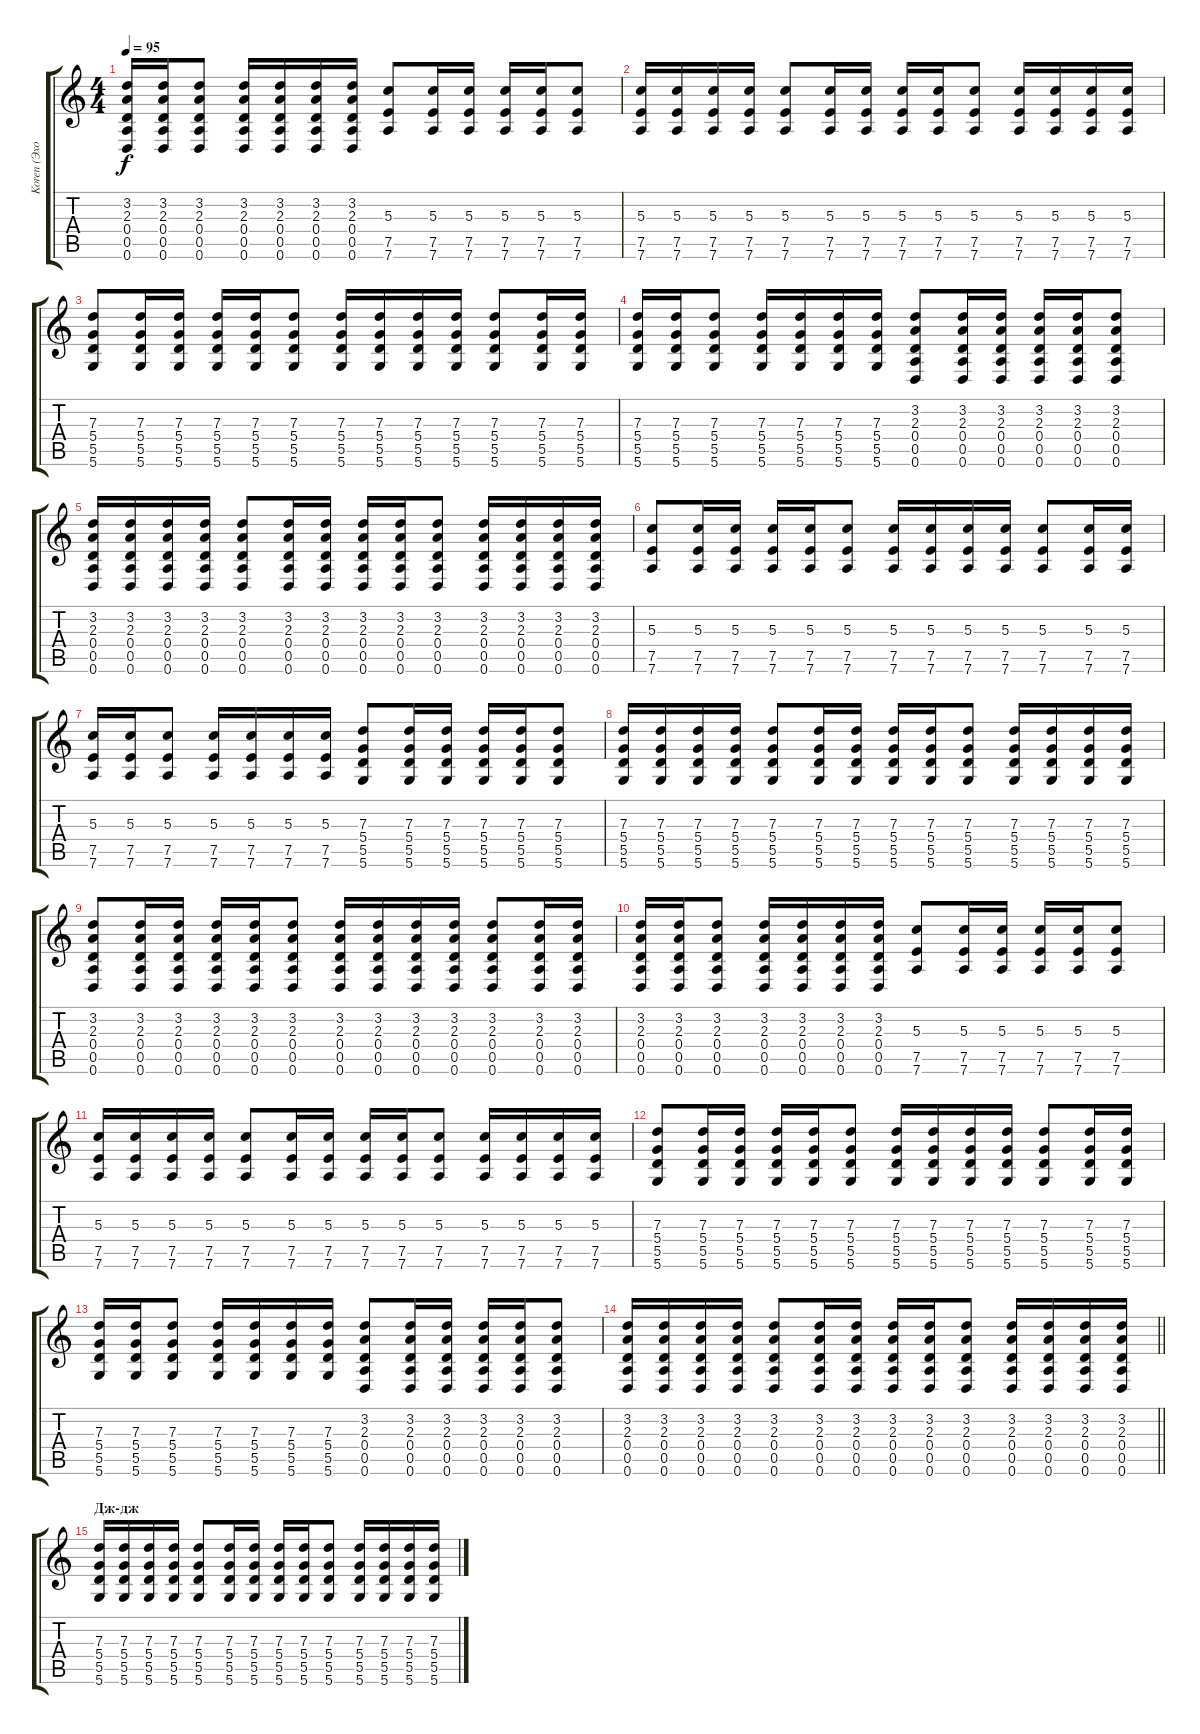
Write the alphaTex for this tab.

\track ("Koren (Эхо)" "Koren (Эхо") {instrument distortionguitar}
\staff {score tabs}
\tuning (E4 B3 G3 D3 A2 D2) {hide}
\ts (4 4)
\tempo 95
\clef g2
\ks c
(3.2 2.3 0.4 0.5 0.6).16{dy f} (3.2 2.3 0.4 0.5 0.6).16 (3.2 2.3 0.4 0.5 0.6).8 (3.2 2.3 0.4 0.5 0.6).16 (3.2 2.3 0.4 0.5 0.6).16 (3.2 2.3 0.4 0.5 0.6).16 (3.2 2.3 0.4 0.5 0.6).16 (5.3 7.5 7.6).8 (5.3 7.5 7.6).16 (5.3 7.5 7.6).16 (5.3 7.5 7.6).16 (5.3 7.5 7.6).16 (5.3 7.5 7.6).8 |
(5.3 7.5 7.6).16 (5.3 7.5 7.6).16 (5.3 7.5 7.6).16 (5.3 7.5 7.6).16 (5.3 7.5 7.6).8 (5.3 7.5 7.6).16 (5.3 7.5 7.6).16 (5.3 7.5 7.6).16 (5.3 7.5 7.6).16 (5.3 7.5 7.6).8 (5.3 7.5 7.6).16 (5.3 7.5 7.6).16 (5.3 7.5 7.6).16 (5.3 7.5 7.6).16 |
(7.3 5.4 5.5 5.6).8 (7.3 5.4 5.5 5.6).16 (7.3 5.4 5.5 5.6).16 (7.3 5.4 5.5 5.6).16 (7.3 5.4 5.5 5.6).16 (7.3 5.4 5.5 5.6).8 (7.3 5.4 5.5 5.6).16 (7.3 5.4 5.5 5.6).16 (7.3 5.4 5.5 5.6).16 (7.3 5.4 5.5 5.6).16 (7.3 5.4 5.5 5.6).8 (7.3 5.4 5.5 5.6).16 (7.3 5.4 5.5 5.6).16 |
(7.3 5.4 5.5 5.6).16 (7.3 5.4 5.5 5.6).16 (7.3 5.4 5.5 5.6).8 (7.3 5.4 5.5 5.6).16 (7.3 5.4 5.5 5.6).16 (7.3 5.4 5.5 5.6).16 (7.3 5.4 5.5 5.6).16 (3.2 2.3 0.4 0.5 0.6).8 (3.2 2.3 0.4 0.5 0.6).16 (3.2 2.3 0.4 0.5 0.6).16 (3.2 2.3 0.4 0.5 0.6).16 (3.2 2.3 0.4 0.5 0.6).16 (3.2 2.3 0.4 0.5 0.6).8 |
(3.2 2.3 0.4 0.5 0.6).16 (3.2 2.3 0.4 0.5 0.6).16 (3.2 2.3 0.4 0.5 0.6).16 (3.2 2.3 0.4 0.5 0.6).16 (3.2 2.3 0.4 0.5 0.6).8 (3.2 2.3 0.4 0.5 0.6).16 (3.2 2.3 0.4 0.5 0.6).16 (3.2 2.3 0.4 0.5 0.6).16 (3.2 2.3 0.4 0.5 0.6).16 (3.2 2.3 0.4 0.5 0.6).8 (3.2 2.3 0.4 0.5 0.6).16 (3.2 2.3 0.4 0.5 0.6).16 (3.2 2.3 0.4 0.5 0.6).16 (3.2 2.3 0.4 0.5 0.6).16 |
(5.3 7.5 7.6).8 (5.3 7.5 7.6).16 (5.3 7.5 7.6).16 (5.3 7.5 7.6).16 (5.3 7.5 7.6).16 (5.3 7.5 7.6).8 (5.3 7.5 7.6).16 (5.3 7.5 7.6).16 (5.3 7.5 7.6).16 (5.3 7.5 7.6).16 (5.3 7.5 7.6).8 (5.3 7.5 7.6).16 (5.3 7.5 7.6).16 |
(5.3 7.5 7.6).16 (5.3 7.5 7.6).16 (5.3 7.5 7.6).8 (5.3 7.5 7.6).16 (5.3 7.5 7.6).16 (5.3 7.5 7.6).16 (5.3 7.5 7.6).16 (7.3 5.4 5.5 5.6).8 (7.3 5.4 5.5 5.6).16 (7.3 5.4 5.5 5.6).16 (7.3 5.4 5.5 5.6).16 (7.3 5.4 5.5 5.6).16 (7.3 5.4 5.5 5.6).8 |
(7.3 5.4 5.5 5.6).16 (7.3 5.4 5.5 5.6).16 (7.3 5.4 5.5 5.6).16 (7.3 5.4 5.5 5.6).16 (7.3 5.4 5.5 5.6).8 (7.3 5.4 5.5 5.6).16 (7.3 5.4 5.5 5.6).16 (7.3 5.4 5.5 5.6).16 (7.3 5.4 5.5 5.6).16 (7.3 5.4 5.5 5.6).8 (7.3 5.4 5.5 5.6).16 (7.3 5.4 5.5 5.6).16 (7.3 5.4 5.5 5.6).16 (7.3 5.4 5.5 5.6).16 |
(3.2 2.3 0.4 0.5 0.6).8{instrument acousticguitarsteel} (3.2 2.3 0.4 0.5 0.6).16 (3.2 2.3 0.4 0.5 0.6).16 (3.2 2.3 0.4 0.5 0.6).16 (3.2 2.3 0.4 0.5 0.6).16 (3.2 2.3 0.4 0.5 0.6).8 (3.2 2.3 0.4 0.5 0.6).16 (3.2 2.3 0.4 0.5 0.6).16 (3.2 2.3 0.4 0.5 0.6).16 (3.2 2.3 0.4 0.5 0.6).16 (3.2 2.3 0.4 0.5 0.6).8 (3.2 2.3 0.4 0.5 0.6).16 (3.2 2.3 0.4 0.5 0.6).16 |
(3.2 2.3 0.4 0.5 0.6).16 (3.2 2.3 0.4 0.5 0.6).16 (3.2 2.3 0.4 0.5 0.6).8 (3.2 2.3 0.4 0.5 0.6).16 (3.2 2.3 0.4 0.5 0.6).16 (3.2 2.3 0.4 0.5 0.6).16 (3.2 2.3 0.4 0.5 0.6).16 (5.3 7.5 7.6).8 (5.3 7.5 7.6).16 (5.3 7.5 7.6).16 (5.3 7.5 7.6).16 (5.3 7.5 7.6).16 (5.3 7.5 7.6).8 |
(5.3 7.5 7.6).16 (5.3 7.5 7.6).16 (5.3 7.5 7.6).16 (5.3 7.5 7.6).16 (5.3 7.5 7.6).8 (5.3 7.5 7.6).16 (5.3 7.5 7.6).16 (5.3 7.5 7.6).16 (5.3 7.5 7.6).16 (5.3 7.5 7.6).8 (5.3 7.5 7.6).16 (5.3 7.5 7.6).16 (5.3 7.5 7.6).16 (5.3 7.5 7.6).16 |
(7.3 5.4 5.5 5.6).8 (7.3 5.4 5.5 5.6).16 (7.3 5.4 5.5 5.6).16 (7.3 5.4 5.5 5.6).16 (7.3 5.4 5.5 5.6).16 (7.3 5.4 5.5 5.6).8 (7.3 5.4 5.5 5.6).16 (7.3 5.4 5.5 5.6).16 (7.3 5.4 5.5 5.6).16 (7.3 5.4 5.5 5.6).16 (7.3 5.4 5.5 5.6).8 (7.3 5.4 5.5 5.6).16 (7.3 5.4 5.5 5.6).16 |
(7.3 5.4 5.5 5.6).16{volume 4} (7.3 5.4 5.5 5.6).16 (7.3 5.4 5.5 5.6).8 (7.3 5.4 5.5 5.6).16 (7.3 5.4 5.5 5.6).16 (7.3 5.4 5.5 5.6).16 (7.3 5.4 5.5 5.6).16 (3.2 2.3 0.4 0.5 0.6).8 (3.2 2.3 0.4 0.5 0.6).16 (3.2 2.3 0.4 0.5 0.6).16 (3.2 2.3 0.4 0.5 0.6).16 (3.2 2.3 0.4 0.5 0.6).16 (3.2 2.3 0.4 0.5 0.6).8 |
\barLineRight lightlight
(3.2 2.3 0.4 0.5 0.6).16 (3.2 2.3 0.4 0.5 0.6).16 (3.2 2.3 0.4 0.5 0.6).16 (3.2 2.3 0.4 0.5 0.6).16 (3.2 2.3 0.4 0.5 0.6).8 (3.2 2.3 0.4 0.5 0.6).16 (3.2 2.3 0.4 0.5 0.6).16 (3.2 2.3 0.4 0.5 0.6).16 (3.2 2.3 0.4 0.5 0.6).16 (3.2 2.3 0.4 0.5 0.6).8 (3.2 2.3 0.4 0.5 0.6).16 (3.2 2.3 0.4 0.5 0.6).16 (3.2 2.3 0.4 0.5 0.6).16 (3.2 2.3 0.4 0.5 0.6).16 |
\section ("" "Дж-дж")
(7.3 5.4 5.5 5.6).16 (7.3 5.4 5.5 5.6).16 (7.3 5.4 5.5 5.6).16 (7.3 5.4 5.5 5.6).16 (7.3 5.4 5.5 5.6).8 (7.3 5.4 5.5 5.6).16 (7.3 5.4 5.5 5.6).16 (7.3 5.4 5.5 5.6).16 (7.3 5.4 5.5 5.6).16 (7.3 5.4 5.5 5.6).8 (7.3 5.4 5.5 5.6).16 (7.3 5.4 5.5 5.6).16 (7.3 5.4 5.5 5.6).16 (7.3 5.4 5.5 5.6).16
